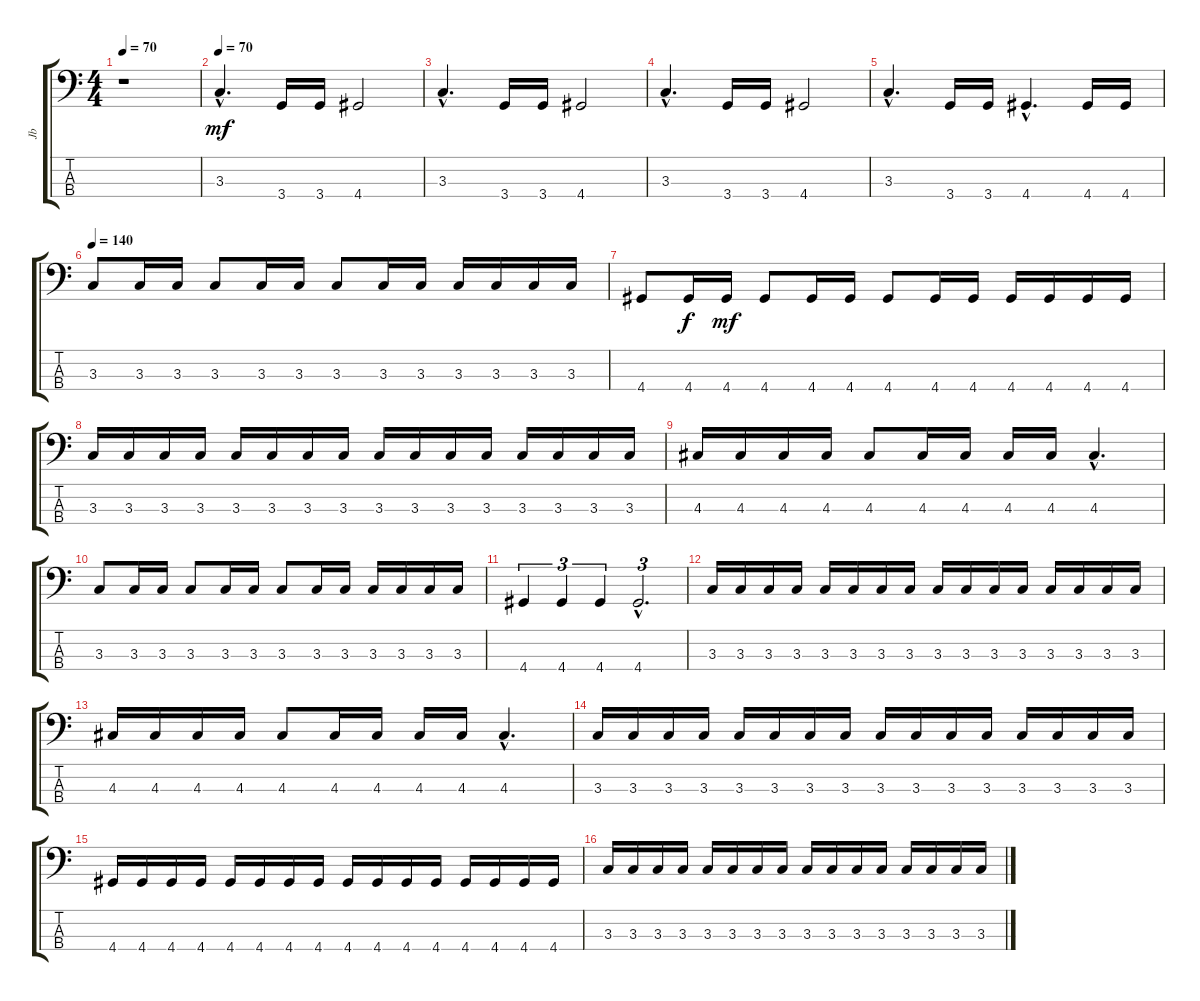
\track ("Jb" "Jb") {instrument electricbassfinger}
\staff {score tabs}
\tuning (G2 D2 A1 E1) {hide}
\ts (4 4)
\tempo 70
\clef f4
\ks c
r.1{dy mf} |
\tempo 70
3.3{hac}.4{d} 3.4.16 3.4.16 4.4.2 |
3.3{hac}.4{d} 3.4.16 3.4.16 4.4.2 |
3.3{hac}.4{d} 3.4.16 3.4.16 4.4.2 |
3.3{hac}.4{d} 3.4.16 3.4.16 4.4{hac}.4{d} 4.4.16 4.4.16 |
\tempo 140
3.3.8 3.3.16 3.3.16 3.3.8 3.3.16 3.3.16 3.3.8 3.3.16 3.3.16 3.3.16 3.3.16 3.3.16 3.3.16 |
4.4.8 4.4.16{dy f} 4.4.16{dy mf} 4.4.8 4.4.16 4.4.16 4.4.8 4.4.16 4.4.16 4.4.16 4.4.16 4.4.16 4.4.16 |
3.3.16 3.3.16 3.3.16 3.3.16 3.3.16 3.3.16 3.3.16 3.3.16 3.3.16 3.3.16 3.3.16 3.3.16 3.3.16 3.3.16 3.3.16 3.3.16 |
4.3.16 4.3.16 4.3.16 4.3.16 4.3.8 4.3.16 4.3.16 4.3.16 4.3.16 4.3{hac}.4{d} |
3.3.8 3.3.16 3.3.16 3.3.8 3.3.16 3.3.16 3.3.8 3.3.16 3.3.16 3.3.16 3.3.16 3.3.16 3.3.16 |
4.4.4{tu (3 2)} 4.4.4{tu (3 2)} 4.4.4{tu (3 2)} 4.4{hac}.2{d tu (3 2)} |
3.3.16 3.3.16 3.3.16 3.3.16 3.3.16 3.3.16 3.3.16 3.3.16 3.3.16 3.3.16 3.3.16 3.3.16 3.3.16 3.3.16 3.3.16 3.3.16 |
4.3.16 4.3.16 4.3.16 4.3.16 4.3.8 4.3.16 4.3.16 4.3.16 4.3.16 4.3{hac}.4{d} |
3.3.16 3.3.16 3.3.16 3.3.16 3.3.16 3.3.16 3.3.16 3.3.16 3.3.16 3.3.16 3.3.16 3.3.16 3.3.16 3.3.16 3.3.16 3.3.16 |
4.4.16 4.4.16 4.4.16 4.4.16 4.4.16 4.4.16 4.4.16 4.4.16 4.4.16 4.4.16 4.4.16 4.4.16 4.4.16 4.4.16 4.4.16 4.4.16 |
3.3.16 3.3.16 3.3.16 3.3.16 3.3.16 3.3.16 3.3.16 3.3.16 3.3.16 3.3.16 3.3.16 3.3.16 3.3.16 3.3.16 3.3.16 3.3.16
